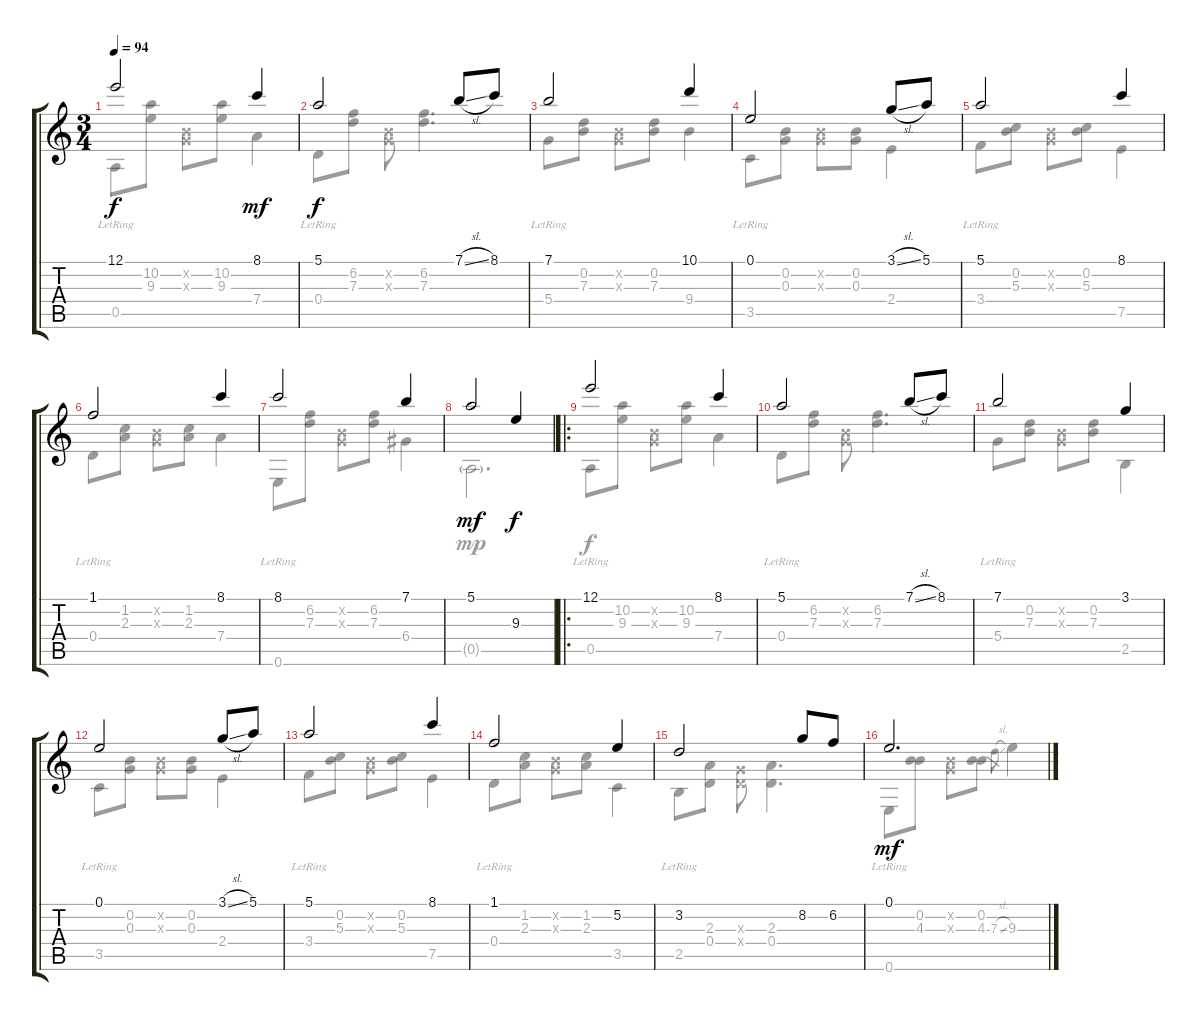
\track "" {instrument acousticguitarsteel}
\staff {score tabs}
\tuning (E4 B3 G3 D3 A2 E2) {hide}
\voice
\ts (3 4)
\tempo 94
\clef g2
\ks c
12.1.2{dy f} 8.1.4{dy mf} |
5.1.2{dy f} 7.1{sl}.8 8.1.8 |
7.1.2 10.1.4 |
0.1.2 3.1{sl}.8 5.1.8 |
5.1.2 8.1.4 |
1.1.2 8.1.4 |
8.1.2 7.1.4 |
5.1.2{dy mf} 9.3.4{dy f} |
\ro
12.1.2 8.1.4 |
5.1.2 7.1{sl}.8 8.1.8 |
7.1.2 3.1.4 |
0.1.2 3.1{sl}.8 5.1.8 |
5.1.2 8.1.4 |
1.1.2 5.2.4 |
3.2.2 8.2.8 6.2.8 |
0.1.2{d dy mf}
\voice
\clef g2
\ottava regular
\simile none
\ks c
0.5{lr}.8{dy f} (10.2 9.3).8 (0.2{x} 0.3{x}).8 (10.2 9.3).8 7.4.4 |
0.4{lr}.8 (6.2 7.3).8 (0.2{x} 0.3{x}).8 (6.2 7.3).4{d} |
5.4{lr}.8 (0.2 7.3).8 (0.2{x} 0.3{x}).8 (0.2 7.3).8 9.4.4 |
3.5{lr}.8 (0.2 0.3).8 (0.2{x} 0.3{x}).8 (0.2 0.3).8 2.4.4 |
3.4{lr}.8 (0.2 5.3).8 (0.2{x} 0.3{x}).8 (0.2 5.3).8 7.5.4 |
0.4{lr}.8 (1.2 2.3).8 (0.2{x} 0.3{x}).8 (1.2 2.3).8 7.4.4 |
0.6{lr}.8 (6.2 7.3).8 (0.2{x} 0.3{x}).8 (6.2 7.3).8 6.4.4 |
0.5{g}.2{d dy mp} |
0.5{lr}.8{dy f} (10.2 9.3).8 (0.2{x} 0.3{x}).8 (10.2 9.3).8 7.4.4 |
0.4{lr}.8 (6.2 7.3).8 (0.2{x} 0.3{x}).8 (6.2 7.3).4{d} |
5.4{lr}.8 (0.2 7.3).8 (0.2{x} 0.3{x}).8 (0.2 7.3).8 2.5.4 |
3.5{lr}.8 (0.2 0.3).8 (0.2{x} 0.3{x}).8 (0.2 0.3).8 2.4.4 |
3.4{lr}.8 (0.2 5.3).8 (0.2{x} 0.3{x}).8 (0.2 5.3).8 7.5.4 |
0.4{lr}.8 (1.2 2.3).8 (0.2{x} 0.3{x}).8 (1.2 2.3).8 3.5.4 |
2.5{lr}.8 (2.3 0.4).8 (0.3{x} 0.4{x}).8 (2.3 0.4).4{d} |
0.6{lr}.8 (0.2 4.3).8 (0.2{x} 0.3{x}).8 (0.2 4.3).8 7.3{sl}.8{gr} 9.3.4
